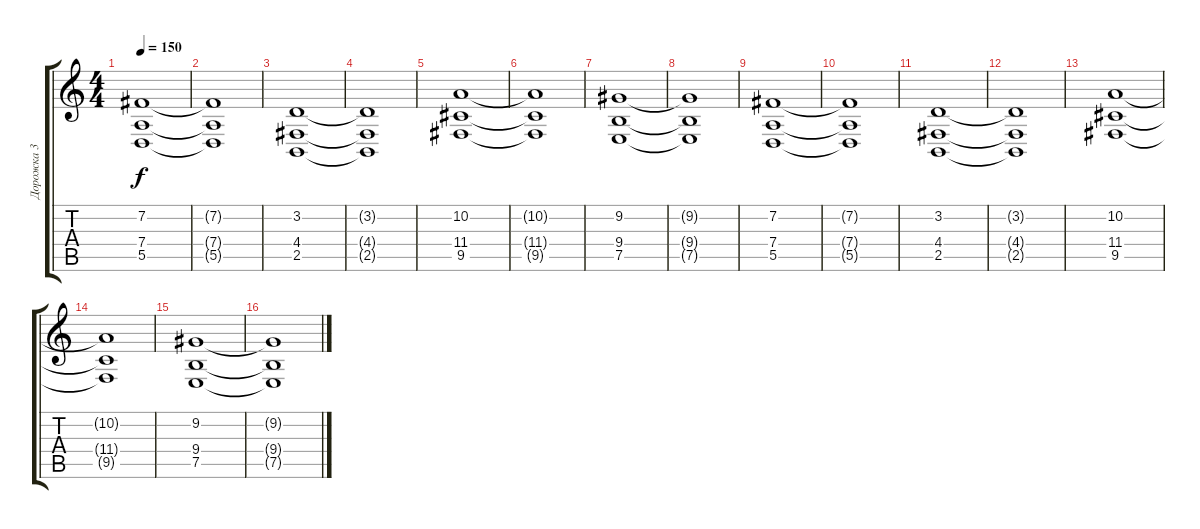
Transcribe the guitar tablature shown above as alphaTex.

\track ("Дорожка 3" "Дорожка 3") {instrument pad2warm}
\staff {score tabs}
\tuning (E4 B3 G3 D3 A2 E2) {hide}
\ts (4 4)
\tempo 150
\clef g2
\ks c
(7.2 7.4 5.5).1{dy f} |
(7.2{t} 7.4{t} 5.5{t}).1 |
(3.2 4.4 2.5).1 |
(3.2{t} 4.4{t} 2.5{t}).1 |
(10.2 11.4 9.5).1 |
(10.2{t} 11.4{t} 9.5{t}).1 |
(9.2 9.4 7.5).1 |
(9.2{t} 9.4{t} 7.5{t}).1 |
(7.2 7.4 5.5).1 |
(7.2{t} 7.4{t} 5.5{t}).1 |
(3.2 4.4 2.5).1 |
(3.2{t} 4.4{t} 2.5{t}).1 |
(10.2 11.4 9.5).1 |
(10.2{t} 11.4{t} 9.5{t}).1 |
(9.2 9.4 7.5).1 |
(9.2{t} 9.4{t} 7.5{t}).1
